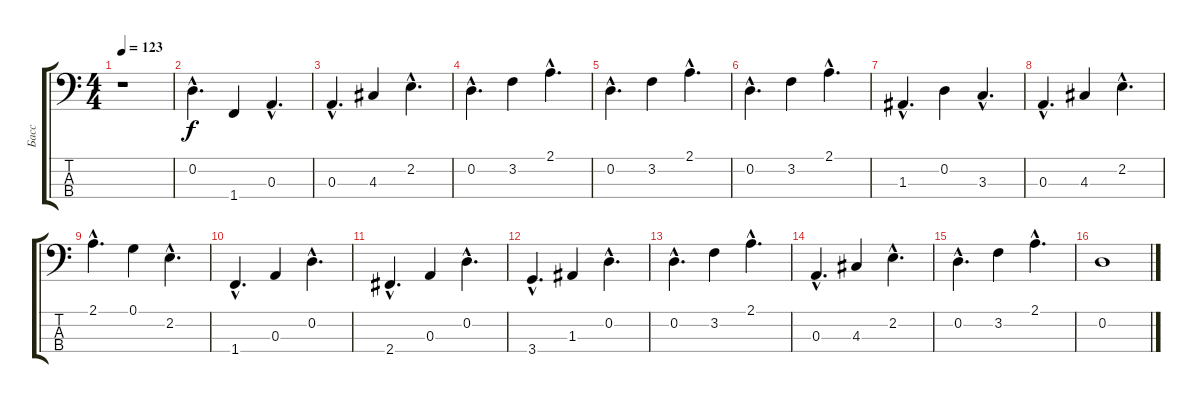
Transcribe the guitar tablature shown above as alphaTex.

\track ("Басс" "Басс") {instrument electricbasspick}
\staff {score tabs}
\tuning (G2 D2 A1 E1) {hide}
\ts (4 4)
\tempo 123
\clef f4
\ks c
r.1{dy f} |
0.2{hac}.4{d} 1.4.4 0.3{hac}.4{d} |
0.3{hac}.4{d} 4.3.4 2.2{hac}.4{d} |
0.2{hac}.4{d} 3.2.4 2.1{hac}.4{d} |
0.2{hac}.4{d} 3.2.4 2.1{hac}.4{d} |
0.2{hac}.4{d} 3.2.4 2.1{hac}.4{d} |
1.3{hac}.4{d} 0.2.4 3.3{hac}.4{d} |
0.3{hac}.4{d} 4.3.4 2.2{hac}.4{d} |
2.1{hac}.4{d} 0.1.4 2.2{hac}.4{d} |
1.4{hac}.4{d} 0.3.4 0.2{hac}.4{d} |
2.4{hac}.4{d} 0.3.4 0.2{hac}.4{d} |
3.4{hac}.4{d} 1.3.4 0.2{hac}.4{d} |
0.2{hac}.4{d} 3.2.4 2.1{hac}.4{d} |
0.3{hac}.4{d} 4.3.4 2.2{hac}.4{d} |
0.2{hac}.4{d} 3.2.4 2.1{hac}.4{d} |
0.2.1
